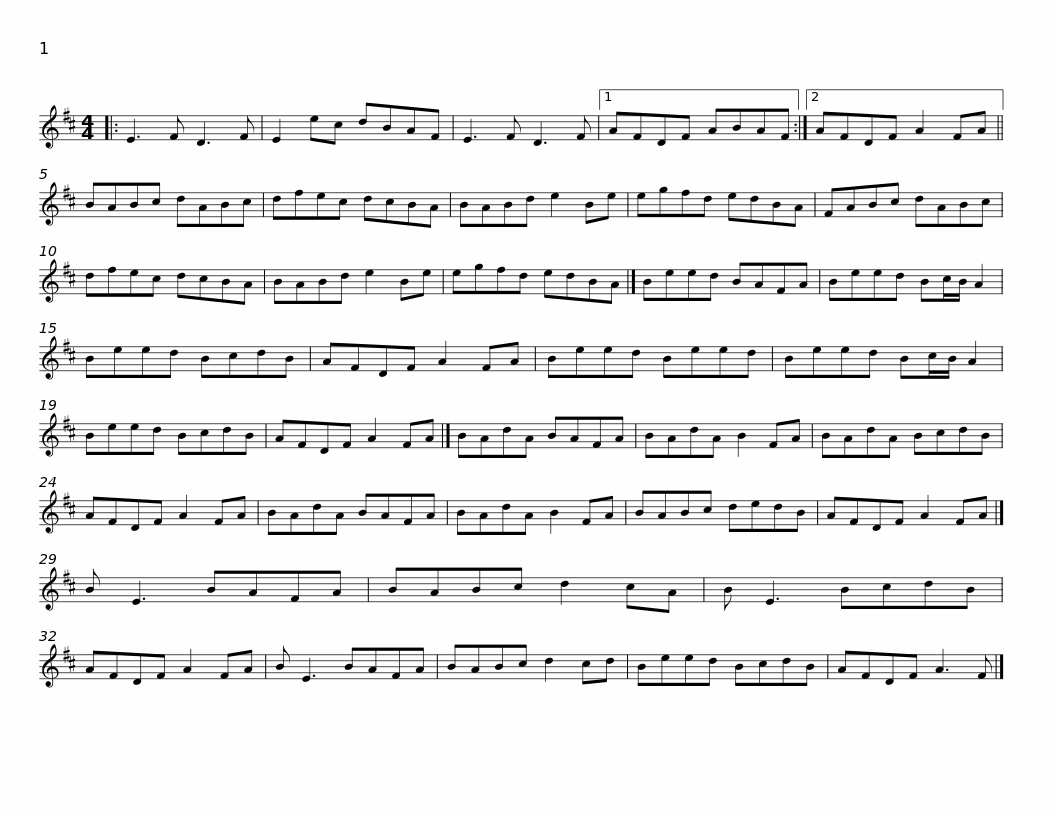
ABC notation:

X:1
L:1/8
M:4/4
I:linebreak $
K:D
V:1 treble
V:1
|: E3 F D3 F | E2 ec dBAF | E3 F D3 F |1 AFDF ABAF :|2 AFDF A2 FA || %5
 BABc dABc |$ dfec dcBA | BABd e2 Be | egfd edBA | FABc dABc | %10
 dfec dcBA | BABd e2 Be |$ egfd edBA |] Beed BAFA | Beed Bc/B/ A2 | %15
 Beed BcdB | AFDF A2 FA |$ Beed Beed | Beed Bc/B/ A2 | Beed BcdB | %20
 AFDF A2 FA |] BAdA BAFA | BAdA B2 FA |$ BAdA BcdB | AFDF A2 FA | %25
 BAdA BAFA | BAdA B2 FA | BABc dedB | AFDF A2 FA |]$ B E3 BAFA | %30
 BABc d2 cA | B E3 BcdB | AFDF A2 FA | B E3 BAFA | BABc d2 cd |$ %35
 Beed BcdB | AFDF A3 F |] %37
